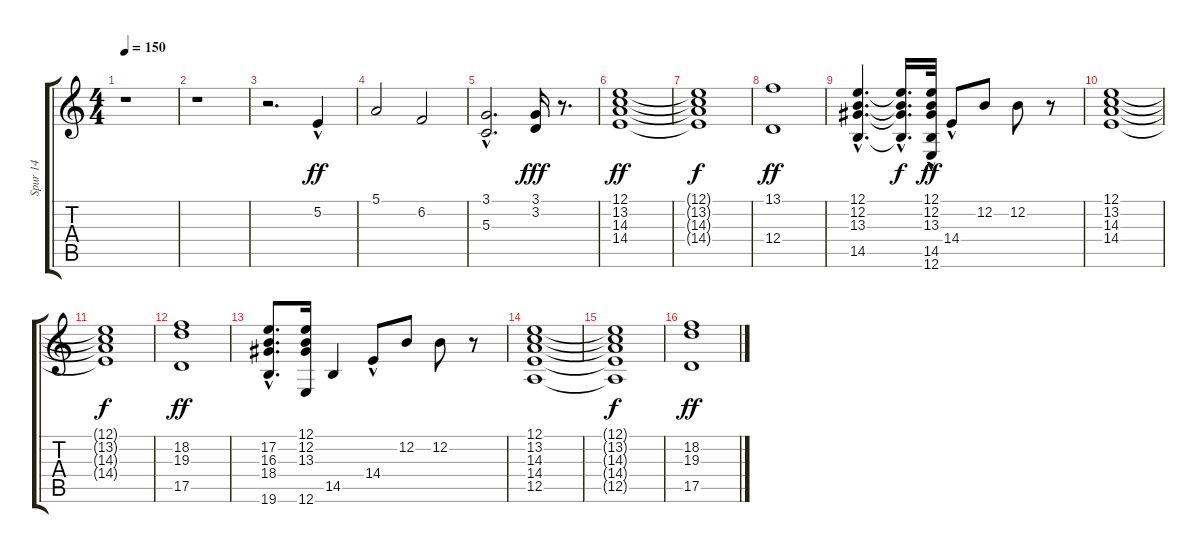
\track ("Spur 14" "Spur 14") {instrument pad7halo}
\staff {score tabs}
\tuning (E4 B3 G3 D3 A2 E2) {hide}
\ts (4 4)
\tempo 150
\clef g2
\ks c
r.1{dy ff instrument pad7halo} |
r.1 |
r.2{d} 5.2{hac}.4 |
5.1.2 6.2.2 |
(3.1{hac} 5.3{hac}).2{d} (3.1 3.2).16{dy fff} r.8{d} |
(12.1 13.2 14.3 14.4).1{dy ff} |
(12.1{t} 13.2{t} 14.3{t} 14.4{t}).1{dy f} |
(13.1 12.4).1{dy ff} |
(12.1{hac} 12.2{hac} 13.3{hac} 14.5{hac}).4{d} (12.1{hac t} 12.2{hac t} 13.3{hac t} 14.5{hac t}).16{d dy f} (12.1 12.2 13.3 14.5{hac} 12.6{hac}).32{dy ff} 14.4{hac}.8 12.2.8 12.2.8 r.8 |
(12.1 13.2 14.3 14.4).1 |
(12.1{t} 13.2{t} 14.3{t} 14.4{t}).1{dy f} |
(18.2 19.3 17.5).1{dy ff} |
(17.2{hac} 16.3{hac} 18.4{hac} 19.6{hac}).8{d} (12.1 12.2 13.3 12.6).16 14.5.4 14.4{hac}.8 12.2.8 12.2.8 r.8 |
(12.1 13.2 14.3 14.4 12.5).1 |
(12.1{t} 13.2{t} 14.3{t} 14.4{t} 12.5{t}).1{dy f} |
(18.2 19.3 17.5).1{dy ff}
